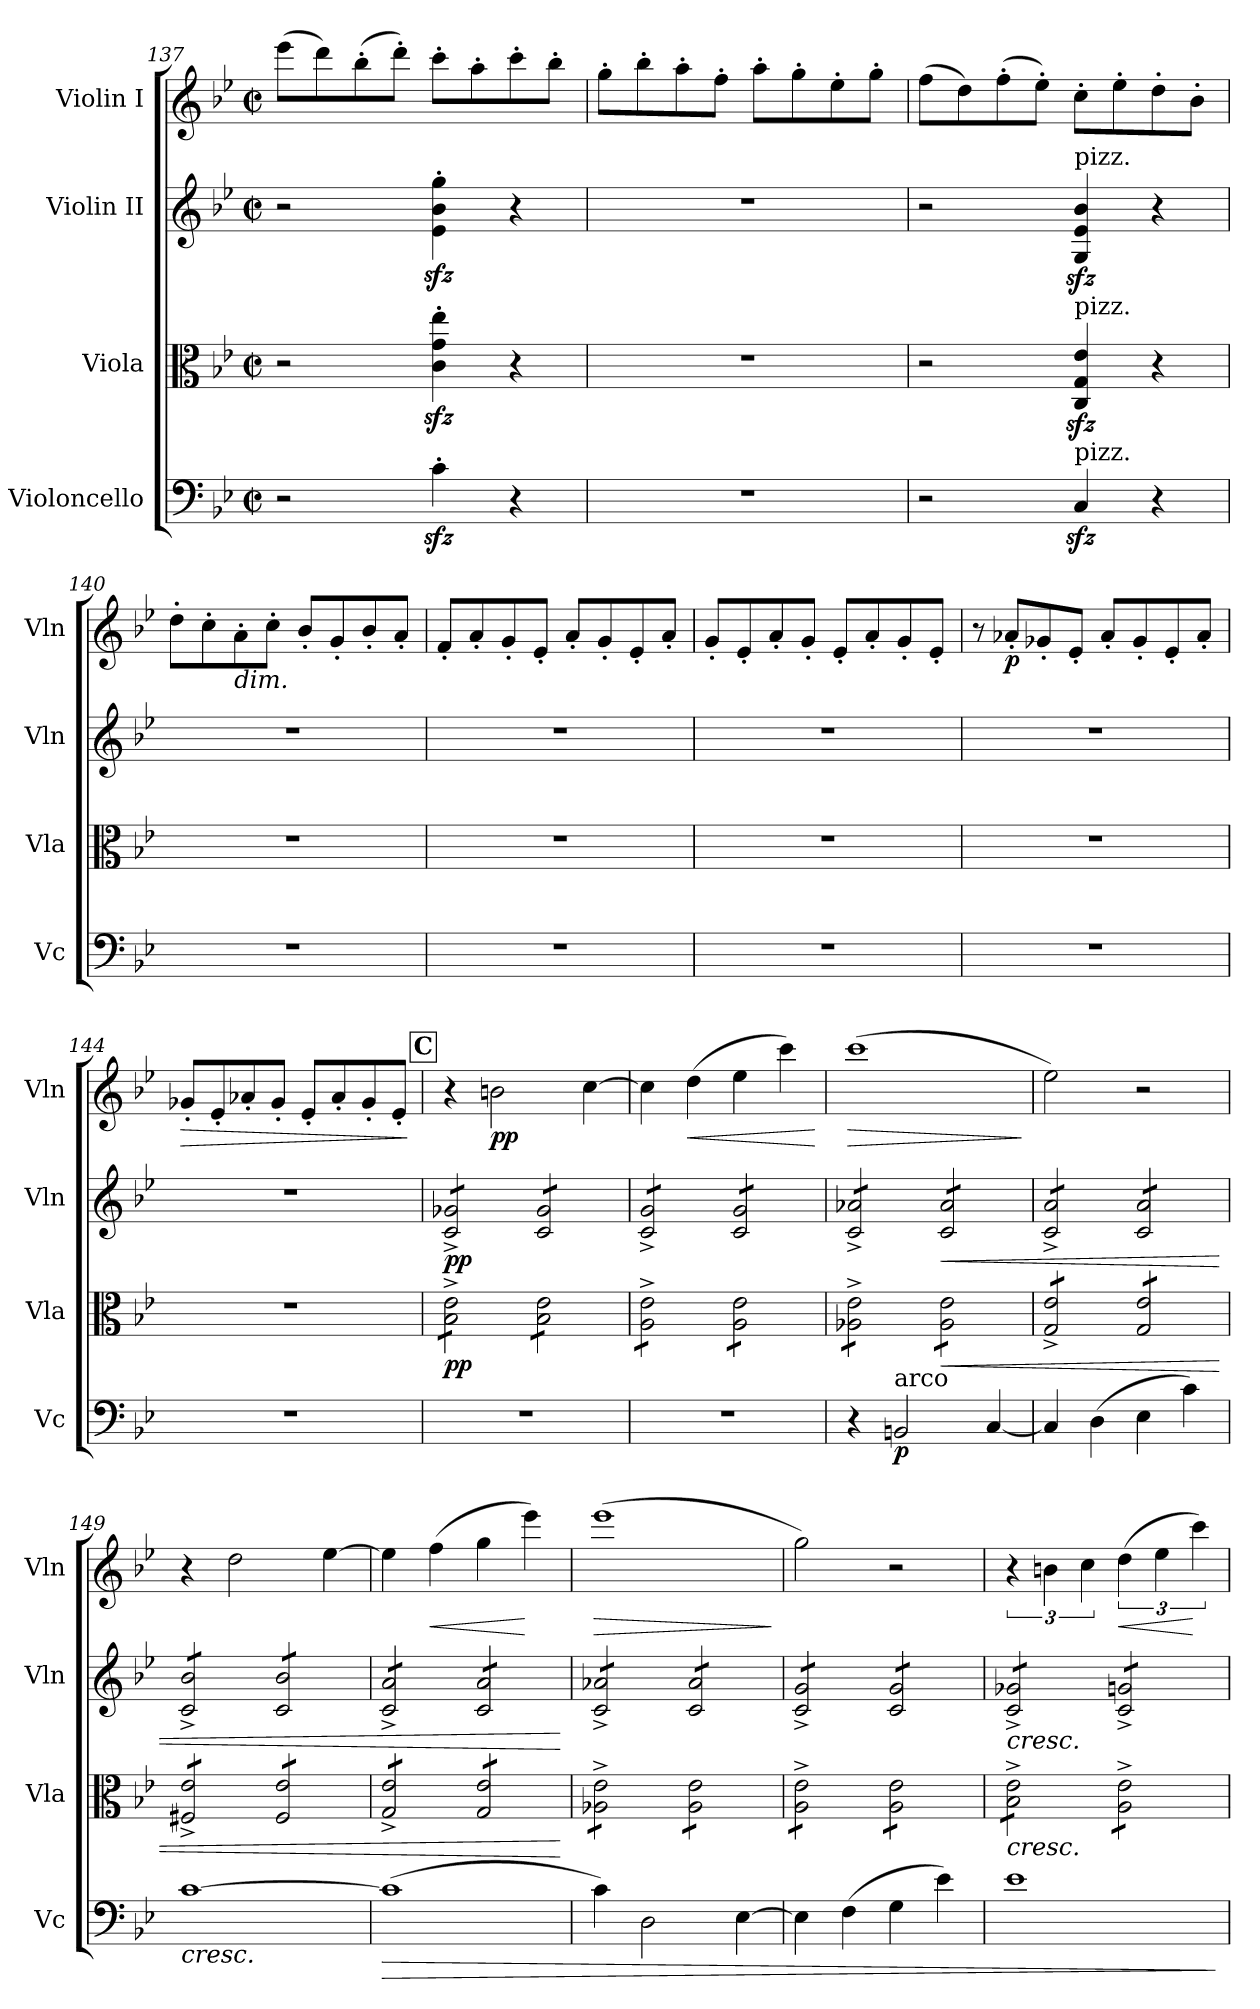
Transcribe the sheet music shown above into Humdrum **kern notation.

**kern	**dynam	**kern	**dynam	**kern	**dynam	**kern	**dynam
*part4	*part4	*part3	*part3	*part2	*part2	*part1	*part1
*staff4	*staff4	*staff3	*staff3	*staff2	*staff2	*staff1	*staff1
*I"Violoncello	*	*I"Viola	*	*I"Violin II	*	*I"Violin I	*
*I'Vc	*	*I'Vla	*	*I'Vln	*	*I'Vln	*
*clefF4	*	*clefC3	*	*clefG2	*	*clefG2	*
*k[b-e-]	*	*k[b-e-]	*	*k[b-e-]	*	*k[b-e-]	*
*M2/2	*	*M2/2	*	*M2/2	*	*M2/2	*
*met(c|)	*	*met(c|)	*	*met(c|)	*	*met(c|)	*
=137	=137	=137	=137	=137	=137	=137	=137
2r	.	2r	.	2r	.	(>8eee-\L	.
.	.	.	.	.	.	8ddd\)	.
.	.	.	.	.	.	(>8bb-'\	.
.	.	.	.	.	.	8ddd'\J)	.
4czz<'\	.	4c\zz<' 4g\zz<' 4ee-\zz<'	.	4e-\zz<' 4b-\zz<' 4gg\zz<'	.	8ccc'\L	.
.	.	.	.	.	.	8aa'\	.
4r	.	4r	.	4r	.	8ccc'\	.
.	.	.	.	.	.	8bb-'\J	.
=138	=138	=138	=138	=138	=138	=138	=138
1r	.	1r	.	1r	.	8gg'\L	.
.	.	.	.	.	.	8bb-'\	.
.	.	.	.	.	.	8aa'\	.
.	.	.	.	.	.	8ff'\J	.
.	.	.	.	.	.	8aa'\L	.
.	.	.	.	.	.	8gg'\	.
.	.	.	.	.	.	8ee-'\	.
.	.	.	.	.	.	8gg'\J	.
=139	=139	=139	=139	=139	=139	=139	=139
2r	.	2r	.	2r	.	(>8ff\L	.
.	.	.	.	.	.	8dd\)	.
.	.	.	.	.	.	(>8ff'\	.
.	.	.	.	.	.	8ee-'\J)	.
!	!	!	!	!LO:TX:a:t=pizz.	!	!	!
!	!	!LO:TX:a:t=pizz.	!	!	!	!	!
!LO:TX:a:t=pizz.	!	!	!	!	!	!	!
4Czz</	.	4C/zz< 4G/zz< 4e-/zz<	.	4G/zz< 4e-/zz< 4b-/zz<	.	8cc'\L	.
.	.	.	.	.	.	8ee-'\	.
4r	.	4r	.	4r	.	8dd'\	.
.	.	.	.	.	.	8b-'\J	.
=140	=140	=140	=140	=140	=140	=140	=140
1r	.	1r	.	1r	.	8dd'\L	.
.	.	.	.	.	.	8cc'\	.
!	!	!	!	!	!	!LO:TX:b:i:t=dim.	!
.	.	.	.	.	.	8a'\	.
.	.	.	.	.	.	8cc'\J	.
.	.	.	.	.	.	8b-'/L	.
.	.	.	.	.	.	8g'/	.
.	.	.	.	.	.	8b-'/	.
.	.	.	.	.	.	8a'/J	.
!!LO:LB:g=z
=141	=141	=141	=141	=141	=141	=141	=141
1r	.	1r	.	1r	.	8f'/L	.
.	.	.	.	.	.	8a'/	.
.	.	.	.	.	.	8g'/	.
.	.	.	.	.	.	8e-'/J	.
.	.	.	.	.	.	8a'/L	.
.	.	.	.	.	.	8g'/	.
.	.	.	.	.	.	8e-'/	.
.	.	.	.	.	.	8a'/J	.
=142	=142	=142	=142	=142	=142	=142	=142
1r	.	1r	.	1r	.	8g'/L	.
.	.	.	.	.	.	8e-'/	.
.	.	.	.	.	.	8a'/	.
.	.	.	.	.	.	8g'/J	.
.	.	.	.	.	.	8e-'/L	.
.	.	.	.	.	.	8a'/	.
.	.	.	.	.	.	8g'/	.
.	.	.	.	.	.	8e-'/J	.
=143	=143	=143	=143	=143	=143	=143	=143
1r	.	1r	.	1r	.	8r	.
!	!	!	!	!	!	!	!LO:DY:b
.	.	.	.	.	.	8a-X'/L	p
.	.	.	.	.	.	8g-X'/	.
.	.	.	.	.	.	8e-'/J	.
.	.	.	.	.	.	8a-'/L	.
.	.	.	.	.	.	8g-'/	.
.	.	.	.	.	.	8e-'/	.
.	.	.	.	.	.	8a-'/J	.
=144	=144	=144	=144	=144	=144	=144	=144
!	!	!	!	!	!	!	!LO:HP:b
1r	.	1r	.	1r	.	8g-X'/L	>
.	.	.	.	.	.	8e-'/	.
.	.	.	.	.	.	8a-X'/	.
.	.	.	.	.	.	8g-'/J	.
.	.	.	.	.	.	8e-'/L	.
.	.	.	.	.	.	8a-'/	.
.	.	.	.	.	.	8g-'/	.
.	.	.	.	.	.	8e-'/J	.
.	.	.	.	.	.	.	]
!!LO:REH:place=s1:a:B:fs=14:t=C
=145	=145	=145	=145	=145	=145	=145	=145
!	!	!	!	!LO:TX:a:t=arco	!	!	!
!	!	!LO:TX:a:t=arco	!	!	!	!	!
!	!	!	!LO:DY:b	!	!LO:DY:b	!	!
*	*	*tremolo	*	*	*	*	*
*	*	*	*	*tremolo	*	*	*
1r	.	8B-\^ 8e-\^L	pp	8c/^ 8g-X/^L	pp	4r	.
.	.	8B-\^ 8e-\^	.	8c/^ 8g-X/^	.	.	.
!	!	!	!	!	!	!	!LO:DY:b
.	.	8B-\^ 8e-\^	.	8c/^ 8g-X/^	.	2bn\	pp
.	.	8B-\^ 8e-\^J	.	8c/^ 8g-X/^J	.	.	.
.	.	8B-\ 8e-\L	.	8c/ 8g-/L	.	.	.
.	.	8B-\ 8e-\	.	8c/ 8g-/	.	.	.
.	.	8B-\ 8e-\	.	8c/ 8g-/	.	[4cc\	.
.	.	8B-\ 8e-\J	.	8c/ 8g-/J	.	.	.
=146	=146	=146	=146	=146	=146	=146	=146
1r	.	8A\^ 8e-\^L	.	8c/^ 8g/^L	.	4cc\]	.
.	.	8A\^ 8e-\^	.	8c/^ 8g/^	.	.	.
!	!	!	!	!	!	!	!LO:HP:b
.	.	8A\^ 8e-\^	.	8c/^ 8g/^	.	(>4dd\	<
.	.	8A\^ 8e-\^J	.	8c/^ 8g/^J	.	.	.
.	.	8A\ 8e-\L	.	8c/ 8g/L	.	4ee-\	.
.	.	8A\ 8e-\	.	8c/ 8g/	.	.	.
.	.	8A\ 8e-\	.	8c/ 8g/	.	4ccc\)	.
.	.	8A\ 8e-\J	.	8c/ 8g/J	.	.	.
.	.	.	.	.	.	.	[
!!LO:PB:g=z
=147	=147	=147	=147	=147	=147	=147	=147
!	!	!	!	!	!	!	!LO:HP:b
4r	.	8A-X\^ 8e-\^L	.	8c/^ 8a-X/^L	.	(>1ccc	>
.	.	8A-X\^ 8e-\^	.	8c/^ 8a-X/^	.	.	.
!LO:TX:a:t=arco	!	!	!	!	!	!	!
!	!LO:DY:b	!	!	!	!	!	!
2BBn/	p	8A-X\^ 8e-\^	.	8c/^ 8a-X/^	.	.	.
.	.	8A-X\^ 8e-\^J	.	8c/^ 8a-X/^J	.	.	.
!	!	!	!LO:HP:b	!	!LO:HP:b	!	!
.	.	8A-\ 8e-\L	<	8c/ 8a-/L	<	.	.
.	.	8A-\ 8e-\	.	8c/ 8a-/	.	.	.
[4C/	.	8A-\ 8e-\	.	8c/ 8a-/	.	.	.
.	.	8A-\ 8e-\J	.	8c/ 8a-/J	.	.	.
.	.	.	.	.	.	.	]
=148	=148	=148	=148	=148	=148	=148	=148
4C/]	.	8G/^ 8e-/^L	.	8c/^ 8a/^L	.	2ee-\)	.
.	.	8G/^ 8e-/^	.	8c/^ 8a/^	.	.	.
(>4D\	.	8G/^ 8e-/^	.	8c/^ 8a/^	.	.	.
.	.	8G/^ 8e-/^J	.	8c/^ 8a/^J	.	.	.
4E-\	.	8G/ 8e-/L	.	8c/ 8a/L	.	2r	.
.	.	8G/ 8e-/	.	8c/ 8a/	.	.	.
4c\)	.	8G/ 8e-/	.	8c/ 8a/	.	.	.
.	.	8G/ 8e-/J	.	8c/ 8a/J	.	.	.
=149	=149	=149	=149	=149	=149	=149	=149
!	!LO:HP:b	!	!	!	!	!	!
[1c	<	8F#X/^ 8e-/^L	.	8c/^ 8b-/^L	.	4r	.
.	.	8F#X/^ 8e-/^	.	8c/^ 8b-/^	.	.	.
.	.	8F#X/^ 8e-/^	.	8c/^ 8b-/^	.	2dd\	.
.	.	8F#X/^ 8e-/^J	.	8c/^ 8b-/^J	.	.	.
.	.	8F#/ 8e-/L	.	8c/ 8b-/L	.	.	.
.	.	8F#/ 8e-/	.	8c/ 8b-/	.	.	.
.	.	8F#/ 8e-/	.	8c/ 8b-/	.	[4ee-\	.
.	.	8F#/ 8e-/J	.	8c/ 8b-/J	.	.	.
=150	=150	=150	=150	=150	=150	=150	=150
!	!LO:HP:b	!	!	!	!	!	!
(>1c]	>	8G/^ 8e-/^L	.	8c/^ 8a/^L	.	4ee-\]	.
.	.	8G/^ 8e-/^	.	8c/^ 8a/^	.	.	.
!	!	!	!	!	!	!	!LO:HP:b
.	.	8G/^ 8e-/^	.	8c/^ 8a/^	.	(>4ff\	<
.	.	8G/^ 8e-/^J	.	8c/^ 8a/^J	.	.	.
.	.	8G/ 8e-/L	.	8c/ 8a/L	.	4gg\	.
.	.	8G/ 8e-/	.	8c/ 8a/	.	.	.
.	.	8G/ 8e-/	.	8c/ 8a/	.	4eee-\)	[
.	.	8G/ 8e-/J	.	8c/ 8a/J	.	.	.
.	[	.	[	.	[	.	.
=151	=151	=151	=151	=151	=151	=151	=151
!	!	!	!	!	!	!	!LO:HP:b
4c\)	.	8A-X\^ 8e-\^L	.	8c/^ 8a-X/^L	.	(>1eee-	>
.	.	8A-X\^ 8e-\^	.	8c/^ 8a-X/^	.	.	.
2D\	.	8A-X\^ 8e-\^	.	8c/^ 8a-X/^	.	.	.
.	.	8A-X\^ 8e-\^J	.	8c/^ 8a-X/^J	.	.	.
.	.	8A-\ 8e-\L	.	8c/ 8a-/L	.	.	.
.	.	8A-\ 8e-\	.	8c/ 8a-/	.	.	.
[4E-\	.	8A-\ 8e-\	.	8c/ 8a-/	.	.	.
.	.	8A-\ 8e-\J	.	8c/ 8a-/J	.	.	.
.	.	.	.	.	.	.	]
=152	=152	=152	=152	=152	=152	=152	=152
4E-\]	.	8A\^ 8e-\^L	.	8c/^ 8g/^L	.	2gg\)	.
.	.	8A\^ 8e-\^	.	8c/^ 8g/^	.	.	.
(>4F\	.	8A\^ 8e-\^	.	8c/^ 8g/^	.	.	.
.	.	8A\^ 8e-\^J	.	8c/^ 8g/^J	.	.	.
4G\	.	8A\ 8e-\L	.	8c/ 8g/L	.	2r	.
.	.	8A\ 8e-\	.	8c/ 8g/	.	.	.
4e-\)	.	8A\ 8e-\	.	8c/ 8g/	.	.	.
.	.	8A\ 8e-\J	.	8c/ 8g/J	.	.	.
=153	=153	=153	=153	=153	=153	=153	=153
!	!	!	!	!LO:TX:b:i:t=cresc.	!	!	!
!	!	!LO:TX:b:i:t=cresc.	!	!	!	!	!
1e-	.	8B-\^ 8e-\^L	.	8c/^ 8g-X/^L	.	6r	.
.	.	8B-\^ 8e-\^	.	8c/^ 8g-X/^	.	.	.
.	.	.	.	.	.	6bn\	.
.	.	8B-\^ 8e-\^	.	8c/^ 8g-X/^	.	.	.
.	.	.	.	.	.	6cc\	.
.	.	8B-\^ 8e-\^J	.	8c/^ 8g-X/^J	.	.	.
!	!	!	!	!	!	!	!LO:HP:b
.	.	8A\^ 8e-\^L	.	8c/^ 8gn/^L	.	(>6dd\	<
.	.	8A\^ 8e-\^	.	8c/^ 8gn/^	.	.	.
.	.	.	.	.	.	6ee-\	.
.	.	8A\^ 8e-\^	.	8c/^ 8gn/^	.	.	.
.	.	.	.	.	.	6ccc\)	[
.	.	8A\^ 8e-\^J	.	8c/^ 8gn/^J	.	.	.
*	*	*	*	*Xtremolo	*	*	*
*	*	*Xtremolo	*	*	*	*	*
.	]	.	.	.	.	.	.
=	=	=	=	=	=	=	=
*-	*-	*-	*-	*-	*-	*-	*-
